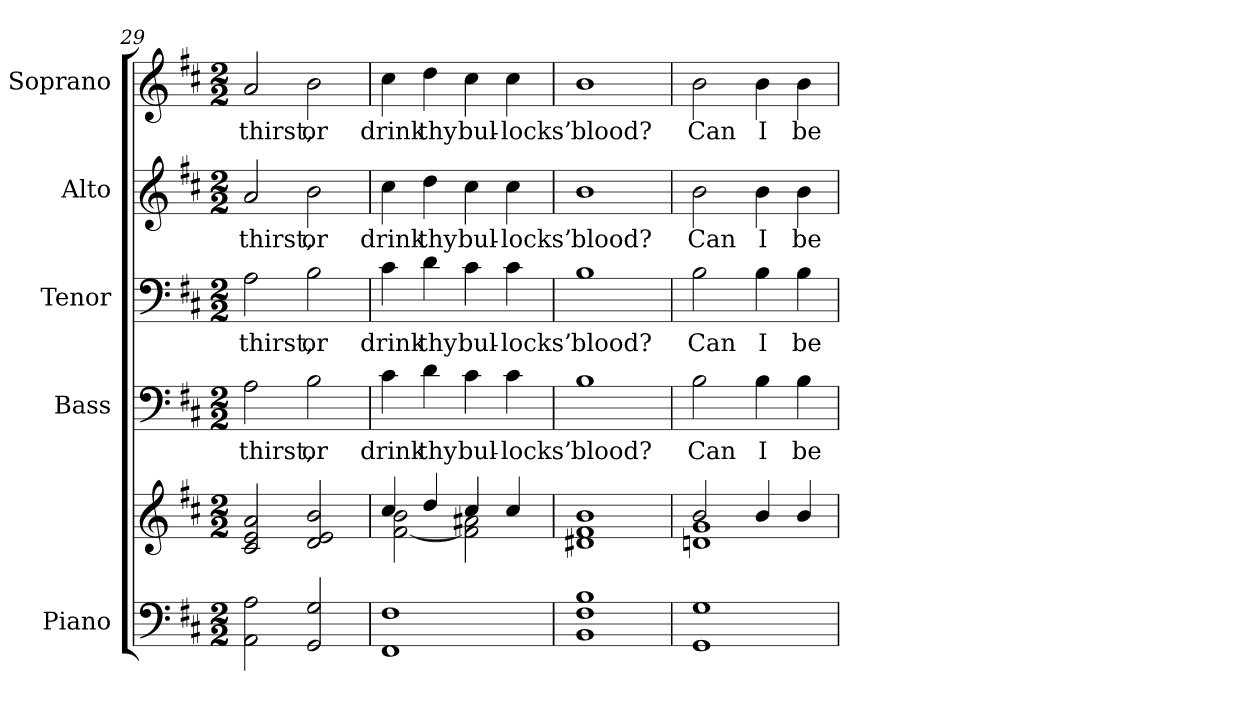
**kern	**kern	**kern	**text	**kern	**text	**kern	**text	**kern	**text
*part5	*part5	*part4	*part4	*part3	*part3	*part2	*part2	*part1	*part1
*staff6	*staff5	*staff4	*staff4	*staff3	*staff3	*staff2	*staff2	*staff1	*staff1
*I"Piano	*	*I"Bass	*	*I"Tenor	*	*I"Alto	*	*I"Soprano	*
*I'Pno.	*	*I'B.	*	*I'T.	*	*I'A.	*	*I'S.	*
*clefF4	*clefG2	*clefF4	*	*clefF4	*	*clefG2	*	*clefG2	*
*k[f#c#]	*k[f#c#]	*k[f#c#]	*	*k[f#c#]	*	*k[f#c#]	*	*k[f#c#]	*
*D:	*D:	*D:	*	*D:	*	*D:	*	*D:	*
*M2/2	*M2/2	*M2/2	*	*M2/2	*	*M2/2	*	*M2/2	*
=29	=29	=29	=29	=29	=29	=29	=29	=29	=29
!	!	!	!LO:LY:b:color=#000000	!	!	!	!	!	!
!	!	!	!	!	!LO:LY:b:color=#000000	!	!	!	!
!	!	!	!	!	!	!	!LO:LY:b:color=#000000	!	!
!	!	!	!	!	!	!	!	!	!LO:LY:b:color=#000000
2AAi\ 2Ai	2c#i/ 2ei 2ai	2Ai\	thirst,	2Ai\	thirst,	2ai/	thirst,	2ai/	thirst,
!	!	!	!LO:LY:b:color=#000000	!	!	!	!	!	!
!	!	!	!	!	!LO:LY:b:color=#000000	!	!	!	!
!	!	!	!	!	!	!	!LO:LY:b:color=#000000	!	!
!	!	!	!	!	!	!	!	!	!LO:LY:b:color=#000000
2GGi/ 2Gi	2di/ 2ei 2bi	2Bi\	or	2Bi\	or	2bi\	or	2bi\	or
=30	=30	=30	=30	=30	=30	=30	=30	=30	=30
*	*^	*	*	*	*	*	*	*	*
!	!	!	!	!LO:LY:b:color=#000000	!	!	!	!	!	!
!	!	!	!	!	!	!LO:LY:b:color=#000000	!	!	!	!
!	!	!	!	!	!	!	!	!LO:LY:b:color=#000000	!	!
!	!	!	!	!	!	!	!	!	!	!LO:LY:b:color=#000000
1FF#i 1F#i	4cc#i/	[<2f#i\ 2bi	4c#i\	drink	4c#i\	drink	4cc#i\	drink	4cc#i\	drink
!	!	!	!	!LO:LY:b:color=#000000	!	!	!	!	!	!
!	!	!	!	!	!	!LO:LY:b:color=#000000	!	!	!	!
!	!	!	!	!	!	!	!	!LO:LY:b:color=#000000	!	!
!	!	!	!	!	!	!	!	!	!	!LO:LY:b:color=#000000
.	4ddi/	.	4di\	thy	4di\	thy	4ddi\	thy	4ddi\	thy
!	!	!	!	!LO:LY:b:color=#000000	!	!	!	!	!	!
!	!	!	!	!	!	!LO:LY:b:color=#000000	!	!	!	!
!	!	!	!	!	!	!	!	!LO:LY:b:color=#000000	!	!
!	!	!	!	!	!	!	!	!	!	!LO:LY:b:color=#000000
.	4cc#i/	2f#i\] 2a#Xi	4c#i\	bul-	4c#i\	bul-	4cc#i\	bul-	4cc#i\	bul-
!	!	!	!	!LO:LY:b:color=#000000	!	!	!	!	!	!
!	!	!	!	!	!	!LO:LY:b:color=#000000	!	!	!	!
!	!	!	!	!	!	!	!	!LO:LY:b:color=#000000	!	!
!	!	!	!	!	!	!	!	!	!	!LO:LY:b:color=#000000
.	4cc#i/	.	4c#i\	-locks’	4c#i\	-locks’	4cc#i\	-locks’	4cc#i\	-locks’
*	*v	*v	*	*	*	*	*	*	*	*
!!LO:PB:g=z
=31	=31	=31	=31	=31	=31	=31	=31	=31	=31
!	!	!	!LO:LY:b:color=#000000	!	!	!	!	!	!
!	!	!	!	!	!LO:LY:b:color=#000000	!	!	!	!
!	!	!	!	!	!	!	!LO:LY:b:color=#000000	!	!
!	!	!	!	!	!	!	!	!	!LO:LY:b:color=#000000
1BBi 1F#i 1Bi	1d#Xi 1f#i 1bi	1Bi	blood?	1Bi	blood?	1bi	blood?	1bi	blood?
=32	=32	=32	=32	=32	=32	=32	=32	=32	=32
*	*^	*	*	*	*	*	*	*	*
!	!	!	!	!LO:LY:b:color=#000000	!	!	!	!	!	!
!	!	!	!	!	!	!LO:LY:b:color=#000000	!	!	!	!
!	!	!	!	!	!	!	!	!LO:LY:b:color=#000000	!	!
!	!	!	!	!	!	!	!	!	!	!LO:LY:b:color=#000000
1GGi 1Gi	2bi/	1dni 1gi	2Bi\	Can	2Bi\	Can	2bi\	Can	2bi\	Can
!	!	!	!	!LO:LY:b:color=#000000	!	!	!	!	!	!
!	!	!	!	!	!	!LO:LY:b:color=#000000	!	!	!	!
!	!	!	!	!	!	!	!	!LO:LY:b:color=#000000	!	!
!	!	!	!	!	!	!	!	!	!	!LO:LY:b:color=#000000
.	4bi/	.	4Bi\	I	4Bi\	I	4bi\	I	4bi\	I
!	!	!	!	!LO:LY:b:color=#000000	!	!	!	!	!	!
!	!	!	!	!	!	!LO:LY:b:color=#000000	!	!	!	!
!	!	!	!	!	!	!	!	!LO:LY:b:color=#000000	!	!
!	!	!	!	!	!	!	!	!	!	!LO:LY:b:color=#000000
.	4bi/	.	4Bi\	be	4Bi\	be	4bi\	be	4bi\	be
*	*v	*v	*	*	*	*	*	*	*	*
=	=	=	=	=	=	=	=	=	=
*-	*-	*-	*-	*-	*-	*-	*-	*-	*-
